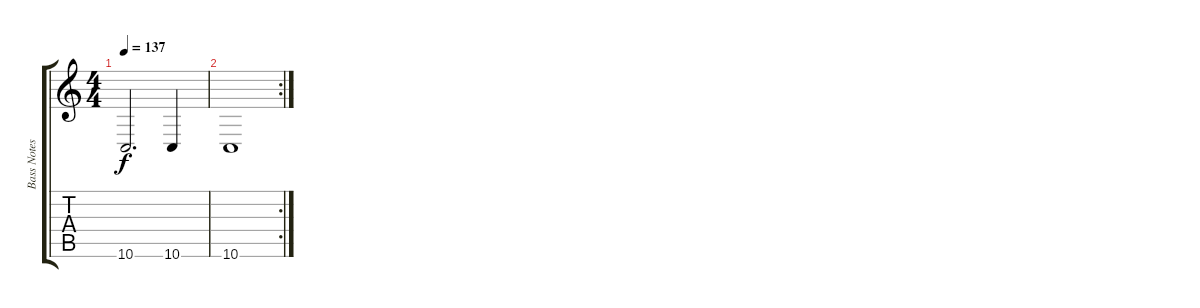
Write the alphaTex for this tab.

\track ("Bass Notes" "Bass Notes") {instrument acousticgrandpiano}
\staff {score tabs}
\tuning (E4 B3 G3 D3 A2 D2) {hide}
\ts (4 4)
\tempo 137
\clef g2
\ks c
10.6.2{d dy f} 10.6.4 |
\rc 2
10.6.1
